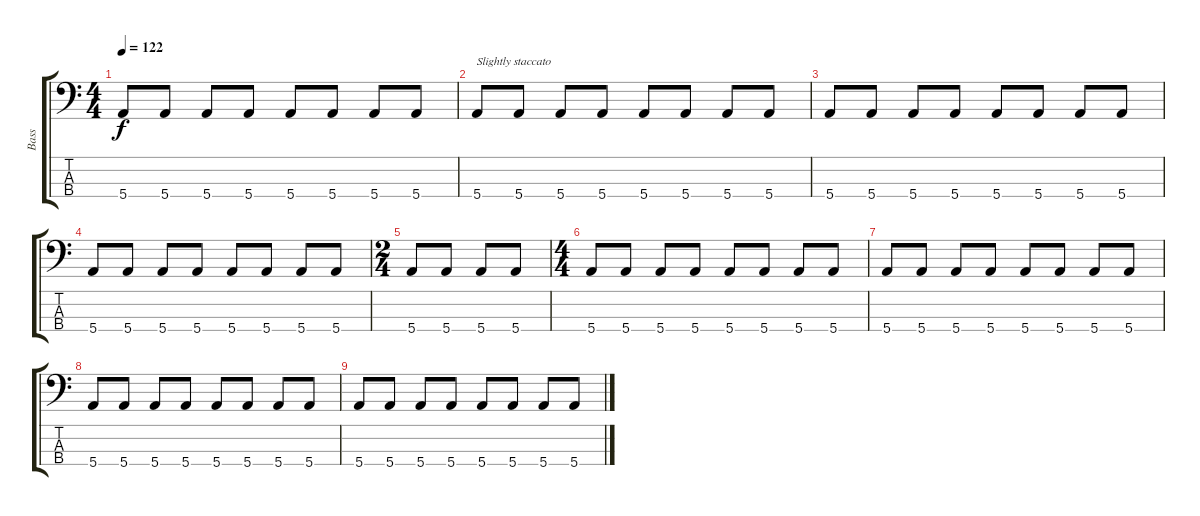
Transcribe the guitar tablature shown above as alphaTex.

\track ("Bass" "Bass") {instrument electricbasspick}
\staff {score tabs}
\tuning (G2 D2 A1 E1) {hide}
\ts (4 4)
\tempo 122
\clef f4
\ks aminor
5.4.8{dy f} 5.4.8 5.4.8 5.4.8 5.4.8 5.4.8 5.4.8 5.4.8 |
5.4.8{txt "Slightly staccato"} 5.4.8 5.4.8 5.4.8 5.4.8 5.4.8 5.4.8 5.4.8 |
5.4.8 5.4.8 5.4.8 5.4.8 5.4.8 5.4.8 5.4.8 5.4.8 |
5.4.8 5.4.8 5.4.8 5.4.8 5.4.8 5.4.8 5.4.8 5.4.8 |
\ts (2 4)
5.4.8 5.4.8 5.4.8 5.4.8 |
\ts (4 4)
5.4.8 5.4.8 5.4.8 5.4.8 5.4.8 5.4.8 5.4.8 5.4.8 |
5.4.8 5.4.8 5.4.8 5.4.8 5.4.8 5.4.8 5.4.8 5.4.8 |
5.4.8 5.4.8 5.4.8 5.4.8 5.4.8 5.4.8 5.4.8 5.4.8 |
5.4.8 5.4.8 5.4.8 5.4.8 5.4.8 5.4.8 5.4.8 5.4.8
